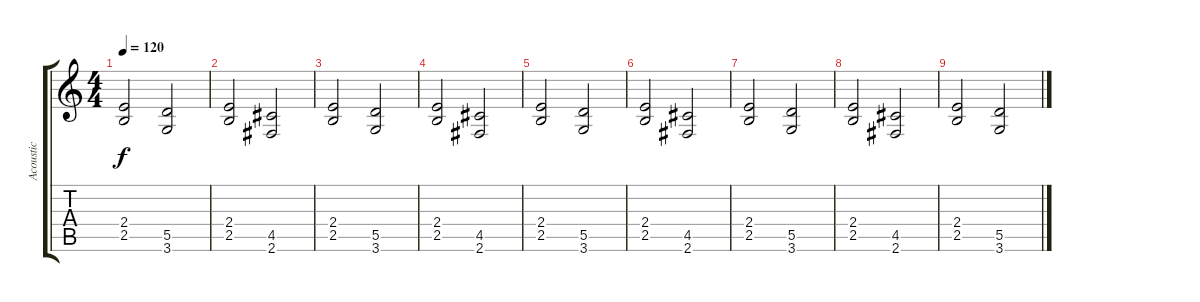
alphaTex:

\track ("Acoustic" "Acoustic") {instrument acousticguitarsteel}
\staff {score tabs}
\tuning (E4 B3 G3 D3 A2 E2) {hide}
\ts (4 4)
\tempo 120
\clef g2
\ks c
(2.4 2.5).2{dy f} (5.5 3.6).2 |
(2.4 2.5).2 (4.5 2.6).2 |
(2.4 2.5).2 (5.5 3.6).2 |
(2.4 2.5).2 (4.5 2.6).2 |
(2.4 2.5).2 (5.5 3.6).2 |
(2.4 2.5).2 (4.5 2.6).2 |
(2.4 2.5).2 (5.5 3.6).2 |
(2.4 2.5).2 (4.5 2.6).2 |
(2.4 2.5).2 (5.5 3.6).2
